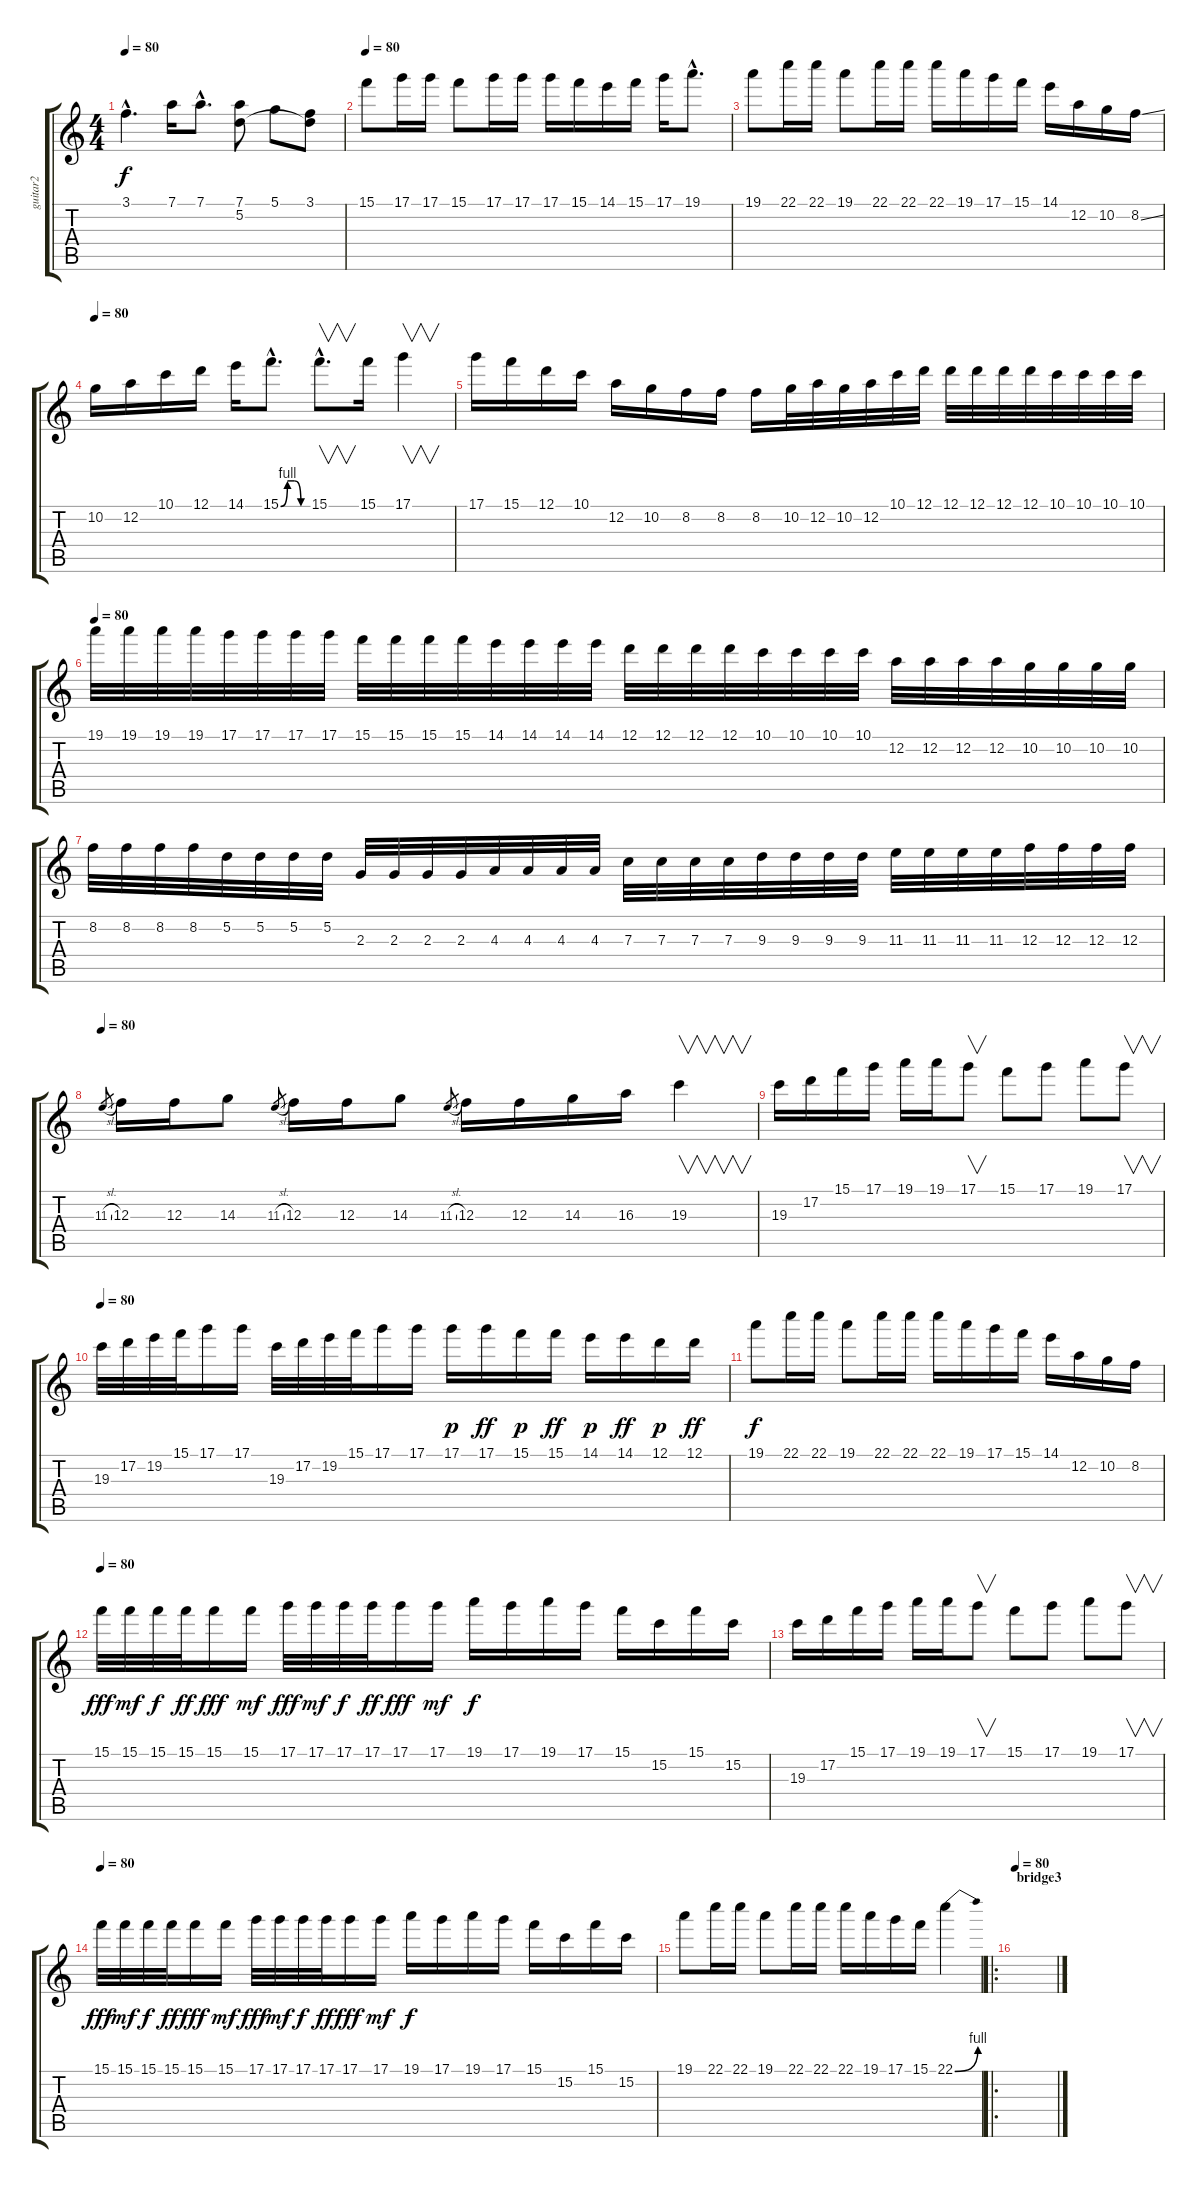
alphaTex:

\track ("guitar2" "guitar2") {instrument distortionguitar}
\staff {score tabs}
\tuning (D4 A3 F3 C3 G2 D2) {hide}
\ts (4 4)
\tempo 80
\clef g2
\ks c
3.1{hac}.4{d dy f} 7.1.16 7.1{hac}.8{d} (7.1 5.2).8 5.1.8 (3.1 5.2{t}).8 |
\tempo 80
15.1.8 17.1.16 17.1.16 15.1.8 17.1.16 17.1.16 17.1.16 15.1.16 14.1.16 15.1.16 17.1.16 19.1{hac}.8{d} |
19.1.8 22.1.16 22.1.16 19.1.8 22.1.16 22.1.16 22.1.16 19.1.16 17.1.16 15.1.16 14.1.16 12.2.16 10.2.16 8.2{ss}.16 |
\tempo 80
10.2.16 12.2.16 10.1.16 12.1.16 14.1.16 15.1{be (custom 0 0 15 4 30 4 45 0 60 0) hac}.8{d} 15.1{hac}.8{v d} 15.1.16 17.1.4{v} |
17.1.16 15.1.16 12.1.16 10.1.16 12.2.16 10.2.16 8.2.16 8.2.16 8.2.16 10.2.32 12.2.32 10.2.32 12.2.32 10.1.32 12.1.32 12.1.32 12.1.32 12.1.32 12.1.32 10.1.32 10.1.32 10.1.32 10.1.32 |
\tempo 80
19.1.32 19.1.32 19.1.32 19.1.32 17.1.32 17.1.32 17.1.32 17.1.32 15.1.32 15.1.32 15.1.32 15.1.32 14.1.32 14.1.32 14.1.32 14.1.32 12.1.32 12.1.32 12.1.32 12.1.32 10.1.32 10.1.32 10.1.32 10.1.32 12.2.32 12.2.32 12.2.32 12.2.32 10.2.32 10.2.32 10.2.32 10.2.32 |
8.2.32 8.2.32 8.2.32 8.2.32 5.2.32 5.2.32 5.2.32 5.2.32 2.3.32 2.3.32 2.3.32 2.3.32 4.3.32 4.3.32 4.3.32 4.3.32 7.3.32 7.3.32 7.3.32 7.3.32 9.3.32 9.3.32 9.3.32 9.3.32 11.3.32 11.3.32 11.3.32 11.3.32 12.3.32 12.3.32 12.3.32 12.3.32 |
\tempo 80
11.3{sl}.8{gr} 12.3.16 12.3.16 14.3.8 11.3{sl}.8{gr} 12.3.16 12.3.16 14.3.8 11.3{sl}.8{gr} 12.3.16 12.3.16 14.3.16 16.3.16 19.3.4{v} |
19.3.16 17.2.16 15.1.16 17.1.16 19.1.16 19.1.16 17.1.8{v} 15.1.8 17.1.8 19.1.8 17.1.8{v} |
\tempo 80
19.3.32 17.2.32 19.2.32 15.1.32 17.1.16 17.1.16 19.3.32 17.2.32 19.2.32 15.1.32 17.1.16 17.1.16 17.1.16{dy p} 17.1.16{dy ff} 15.1.16{dy p} 15.1.16{dy ff} 14.1.16{dy p} 14.1.16{dy ff} 12.1.16{dy p} 12.1.16{dy ff} |
19.1.8{dy f} 22.1.16 22.1.16 19.1.8 22.1.16 22.1.16 22.1.16 19.1.16 17.1.16 15.1.16 14.1.16 12.2.16 10.2.16 8.2.16 |
\tempo 80
15.1.32{dy fff} 15.1.32{dy mf} 15.1.32{dy f} 15.1.32{dy ff} 15.1.16{dy fff} 15.1.16{dy mf} 17.1.32{dy fff} 17.1.32{dy mf} 17.1.32{dy f} 17.1.32{dy ff} 17.1.16{dy fff} 17.1.16{dy mf} 19.1.16{dy f} 17.1.16 19.1.16 17.1.16 15.1.16 15.2.16 15.1.16 15.2.16 |
19.3.16 17.2.16 15.1.16 17.1.16 19.1.16 19.1.16 17.1.8{v} 15.1.8 17.1.8 19.1.8 17.1.8{v} |
\tempo 80
15.1.32{dy fff} 15.1.32{dy mf} 15.1.32{dy f} 15.1.32{dy ff} 15.1.16{dy fff} 15.1.16{dy mf} 17.1.32{dy fff} 17.1.32{dy mf} 17.1.32{dy f} 17.1.32{dy ff} 17.1.16{dy fff} 17.1.16{dy mf} 19.1.16{dy f} 17.1.16 19.1.16 17.1.16 15.1.16 15.2.16 15.1.16 15.2.16 |
19.1.8 22.1.16 22.1.16 19.1.8 22.1.16 22.1.16 22.1.16 19.1.16 17.1.16 15.1.16 22.1{be (bend 0 0 60 4)}.4 |
\ro
\section ("" "bridge3")
\tempo 80
